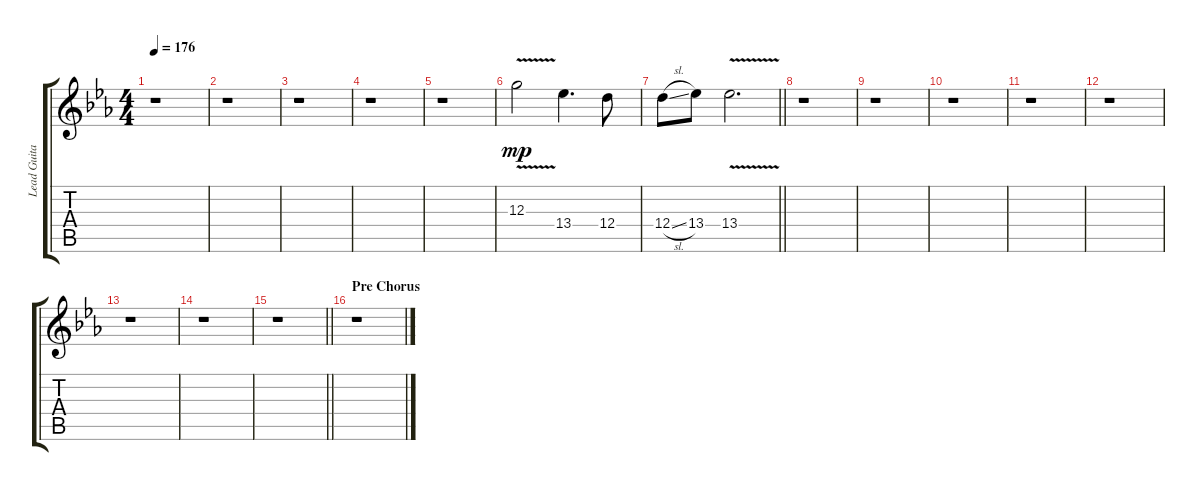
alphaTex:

\track ("Lead Guitar B" "Lead Guita") {instrument overdrivenguitar}
\staff {score tabs}
\tuning (E4 B3 G3 D3 A2 E2) {hide}
\ts (4 4)
\tempo 176
\clef g2
\ks cminor
r.1{dy mp} |
r.1 |
r.1 |
r.1 |
r.1 |
12.3{v}.2 13.4.4{d} 12.4.8 |
\barLineRight lightlight
12.4{sl}.8 13.4.8 13.4{v}.2{d} |
\section ("" "")
r.1 |
r.1 |
r.1 |
r.1 |
r.1 |
r.1 |
r.1 |
\barLineRight lightlight
r.1 |
\section ("" "Pre Chorus")
r.1
